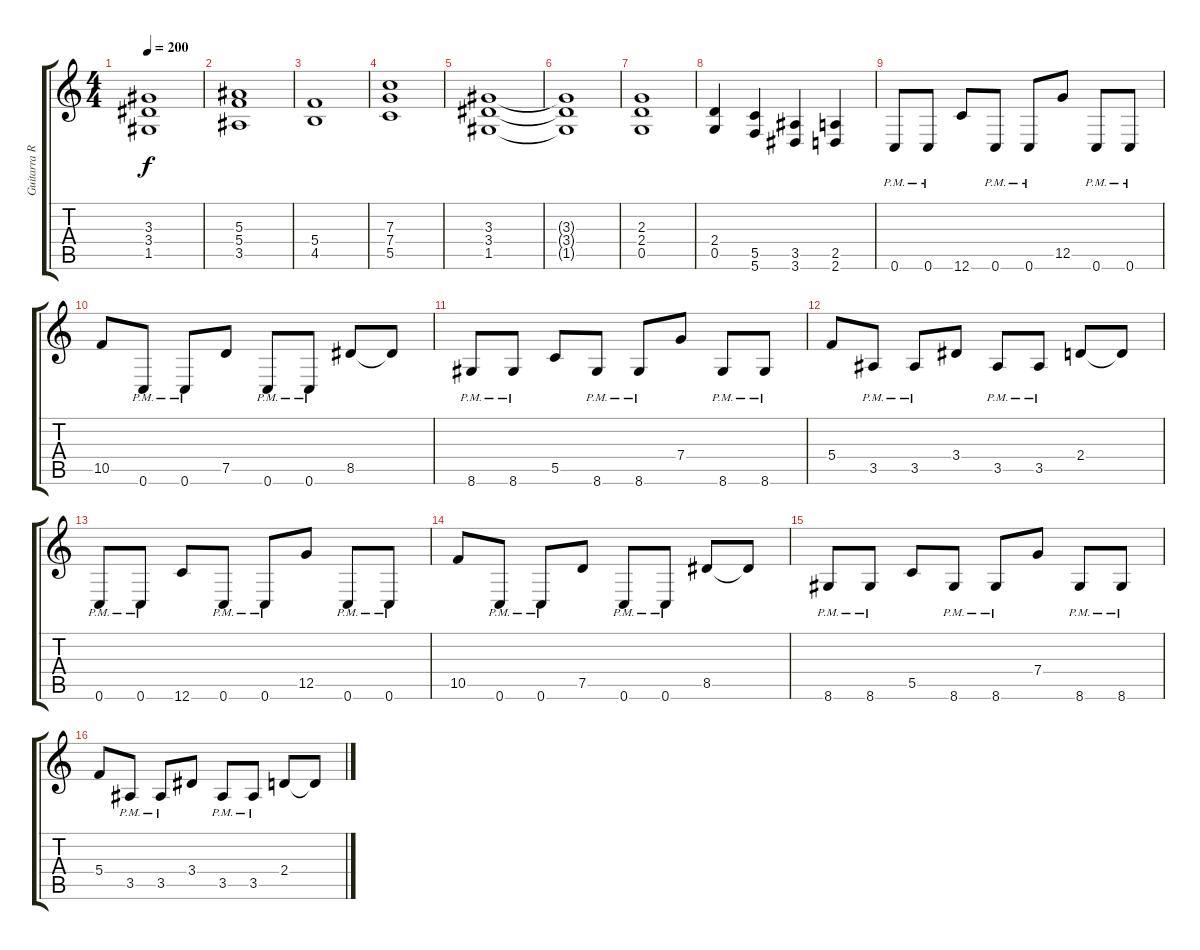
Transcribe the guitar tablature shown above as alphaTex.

\track ("Guitarra Ritmica" "Guitarra R") {instrument distortionguitar}
\staff {score tabs}
\tuning (D4 A3 F3 C3 G2 C2) {hide}
\ts (4 4)
\tempo 200
\clef g2
\ks c
(3.3 3.4 1.5).1{dy f} |
(5.3 5.4 3.5).1 |
(5.4 4.5).1 |
(7.3 7.4 5.5).1 |
(3.3 3.4 1.5).1 |
(3.3{t} 3.4{t} 1.5{t}).1 |
(2.3 2.4 0.5).1 |
(2.4 0.5).4 (5.5 5.6).4 (3.5 3.6).4 (2.5 2.6).4 |
0.6{pm}.8 0.6{pm}.8 12.6.8 0.6{pm}.8 0.6{pm}.8 12.5.8 0.6{pm}.8 0.6{pm}.8 |
10.5.8 0.6{pm}.8 0.6{pm}.8 7.5.8 0.6{pm}.8 0.6{pm}.8 8.5.8 8.5{t}.8 |
8.6{pm}.8 8.6{pm}.8 5.5.8 8.6{pm}.8 8.6{pm}.8 7.4.8 8.6{pm}.8 8.6{pm}.8 |
5.4.8 3.5{pm}.8 3.5{pm}.8 3.4.8 3.5{pm}.8 3.5{pm}.8 2.4.8 2.4{t}.8 |
0.6{pm}.8 0.6{pm}.8 12.6.8 0.6{pm}.8 0.6{pm}.8 12.5.8 0.6{pm}.8 0.6{pm}.8 |
10.5.8 0.6{pm}.8 0.6{pm}.8 7.5.8 0.6{pm}.8 0.6{pm}.8 8.5.8 8.5{t}.8 |
8.6{pm}.8 8.6{pm}.8 5.5.8 8.6{pm}.8 8.6{pm}.8 7.4.8 8.6{pm}.8 8.6{pm}.8 |
5.4.8 3.5{pm}.8 3.5{pm}.8 3.4.8 3.5{pm}.8 3.5{pm}.8 2.4.8 2.4{t}.8
